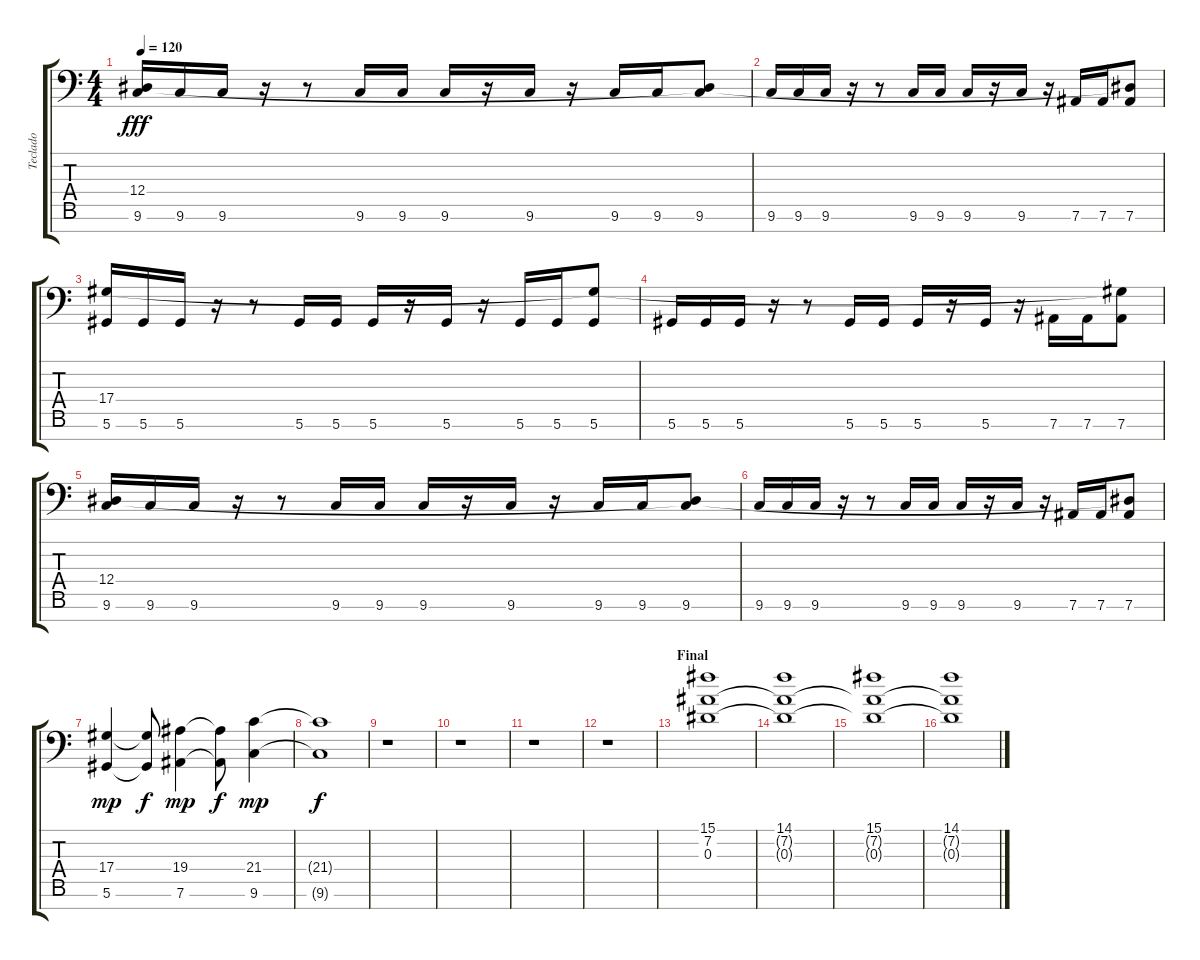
\track ("Teclado" "Teclado") {instrument tremolostrings}
\staff {score tabs}
\tuning (Eb4 Eb4 Eb4 Eb2 Eb2 Eb2 Eb1) {hide}
\ts (4 4)
\tempo 120
\clef f4
\ks c
(12.4 9.6).16{dy fff} 9.6.16 9.6.16 r.16 r.8 9.6.16 9.6.16 9.6.16 r.16 9.6.16 r.16 9.6.16 9.6.16 (12.4{t} 9.6).8 |
9.6.16 9.6.16 9.6.16 r.16 r.8 9.6.16 9.6.16 9.6.16 r.16 9.6.16 r.16 7.6.16 7.6.16 (12.4{t} 7.6).8 |
(17.4 5.6).16 5.6.16 5.6.16 r.16 r.8 5.6.16 5.6.16 5.6.16 r.16 5.6.16 r.16 5.6.16 5.6.16 (17.4{t} 5.6).8 |
5.6.16 5.6.16 5.6.16 r.16 r.8 5.6.16 5.6.16 5.6.16 r.16 5.6.16 r.16 7.6.16 7.6.16 (17.4{t} 7.6).8 |
(12.4 9.6).16 9.6.16 9.6.16 r.16 r.8 9.6.16 9.6.16 9.6.16 r.16 9.6.16 r.16 9.6.16 9.6.16 (12.4{t} 9.6).8 |
9.6.16 9.6.16 9.6.16 r.16 r.8 9.6.16 9.6.16 9.6.16 r.16 9.6.16 r.16 7.6.16 7.6.16 (12.4{t} 7.6).8 |
(17.4 5.6).4{dy mp} (17.4{t} 5.6{t}).8{dy f} (19.4 7.6).4{dy mp} (19.4{t} 7.6{t}).8{dy f} (21.4 9.6).4{dy mp} |
(21.4{t} 9.6{t}).1{dy f} |
r.1 |
r.1 |
r.1 |
r.1 |
\section ("" "Final")
(15.1 7.2 0.3).1{volume 10} |
(14.1 7.2{t} 0.3{t}).1 |
(15.1 7.2{t} 0.3{t}).1 |
(14.1 7.2{t} 0.3{t}).1
